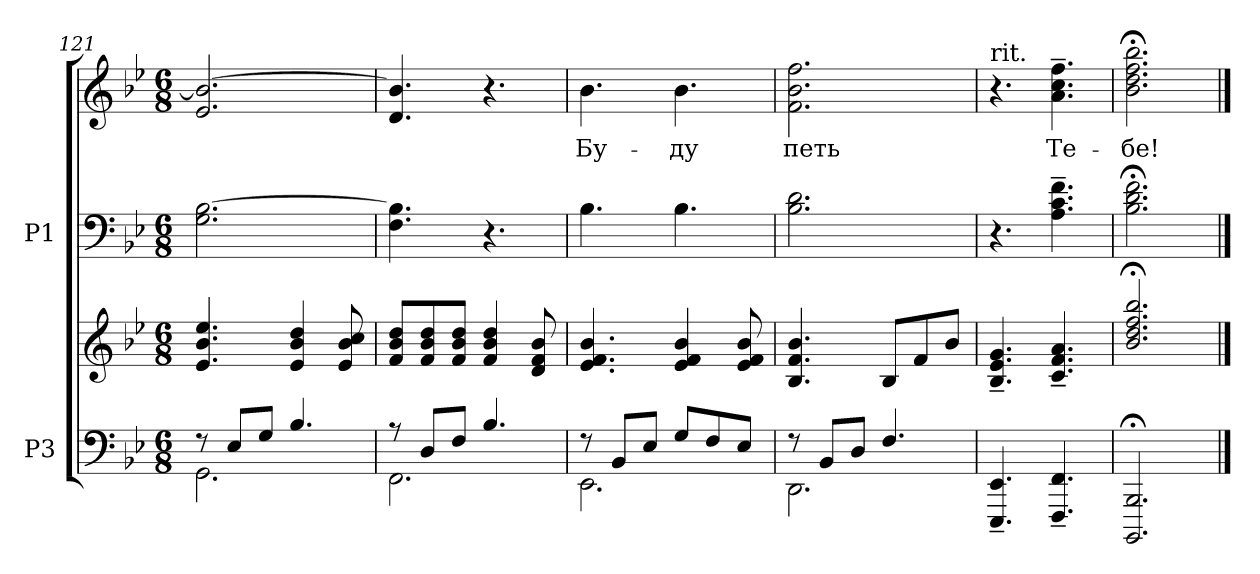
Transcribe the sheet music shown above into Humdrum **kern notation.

**kern	**kern	**kern	**kern	**text
*part2	*part2	*part1	*part1	*part1
*staff4	*staff3	*staff2	*staff1	*staff1
*I"P3	*	*I"P1	*	*
*clefF4	*clefG2	*clefF4	*clefG2	*
*k[b-e-]	*k[b-e-]	*k[b-e-]	*k[b-e-]	*
*B-:	*B-:	*B-:	*B-:	*
*M6/8	*M6/8	*M6/8	*M6/8	*
=121	=121	=121	=121	=121
*^	*	*	*	*
8r	2.GGi\	4.e-i/ 4.b-i 4.ee-i	2.Gi\ [>2.B-i	2.e-i/ 2.b-i_>	.
8E-i/L	.	.	.	.	.
8Gi/J	.	.	.	.	.
4.B-i/	.	4e-i/ 4b-i 4ddi	.	.	.
.	.	8e-i/ 8b-i 8cci	.	.	.
=122	=122	=122	=122	=122	=122
8r	2.FFi\	8fi/ 8b-i 8ddiL	4.Fi\ 4.B-i]	4.di/ 4.b-i]	.
8Di/L	.	8fi/ 8b-i 8ddi	.	.	.
8Fi/J	.	8fi/ 8b-i 8ddiJ	.	.	.
4.B-i/	.	4fi/ 4b-i 4ddi	4.r	4.r	.
.	.	8di/ 8fi 8b-i	.	.	.
!!LO:LB:g=z
=123	=123	=123	=123	=123	=123
!	!	!	!	!	!LO:LY:b:color=#000000
8r	2.EE-i\	4.e-i/ 4.fi 4.b-i	4.B-i\	4.b-i\	Бу-
8BB-i/L	.	.	.	.	.
8E-i/J	.	.	.	.	.
!	!	!	!	!	!LO:LY:b:color=#000000
8Gi/L	.	4e-i/ 4fi 4b-i	4.B-i\	4.b-i\	-ду
8Fi/	.	.	.	.	.
8E-i/J	.	8e-i/ 8fi 8b-i	.	.	.
=124	=124	=124	=124	=124	=124
!	!	!	!	!	!LO:LY:b:color=#000000
8r	2.DDi\	4.B-i/ 4.fi 4.b-i	2.B-i\ 2.di	2.fi\ 2.b-i 2.ffi	петь
8BB-i/L	.	.	.	.	.
8Di/J	.	.	.	.	.
4.Fi/	.	8B-i/L	.	.	.
.	.	8fi/	.	.	.
.	.	8b-i/J	.	.	.
*v	*v	*	*	*	*
=125	=125	=125	=125	=125
!	!	!	!LO:TX:t=rit.	!
4.EEE-i/~ 4.EE-i~	4.B-i/~ 4.e-i~ 4.gi~	4.r	4.r	.
!	!	!	!	!LO:LY:b:color=#000000
4.FFFi/~ 4.FFi~	4.ci/~ 4.fi~ 4.ai~	4.Ai\~ 4.ci~ 4.fi~	4.ai\~ 4.cci~ 4.ffi~	Те-
=126	=126	=126	=126	=126
*	*8ba	*	*	*
!	!	!	!	!LO:LY:b:color=#000000
2.BBBB-i/; 2.BBB-i;	2.B-i/; 2.di; 2.fi; 2.b-i;	2.B-i\; 2.di; 2.fi;	2.b-i\; 2.ddi; 2.ffi; 2.bb-i;	-бе!
*X8ba	*	*	*	*
==	==	==	==	==
*-	*-	*-	*-	*-
